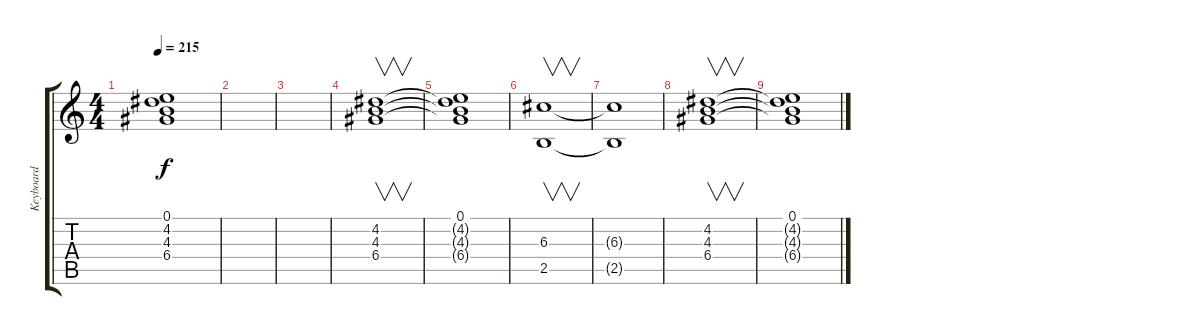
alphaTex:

\track ("Keyboard" "Keyboard") {instrument synthbass2}
\staff {score tabs}
\tuning (E4 B3 G3 D3 A2 E2) {hide}
\ts (4 4)
\tempo 215
\clef g2
\ks c
(0.1 4.2{t} 4.3{t} 6.4{t}).1{dy f} |
|
|
(4.2 4.3 6.4).1{v instrument electricguitarjazz} |
(0.1 4.2{t} 4.3{t} 6.4{t}).1 |
(6.3 2.5).1{v} |
(6.3{t} 2.5{t}).1 |
(4.2 4.3 6.4).1{v instrument electricguitarjazz} |
(0.1 4.2{t} 4.3{t} 6.4{t}).1
